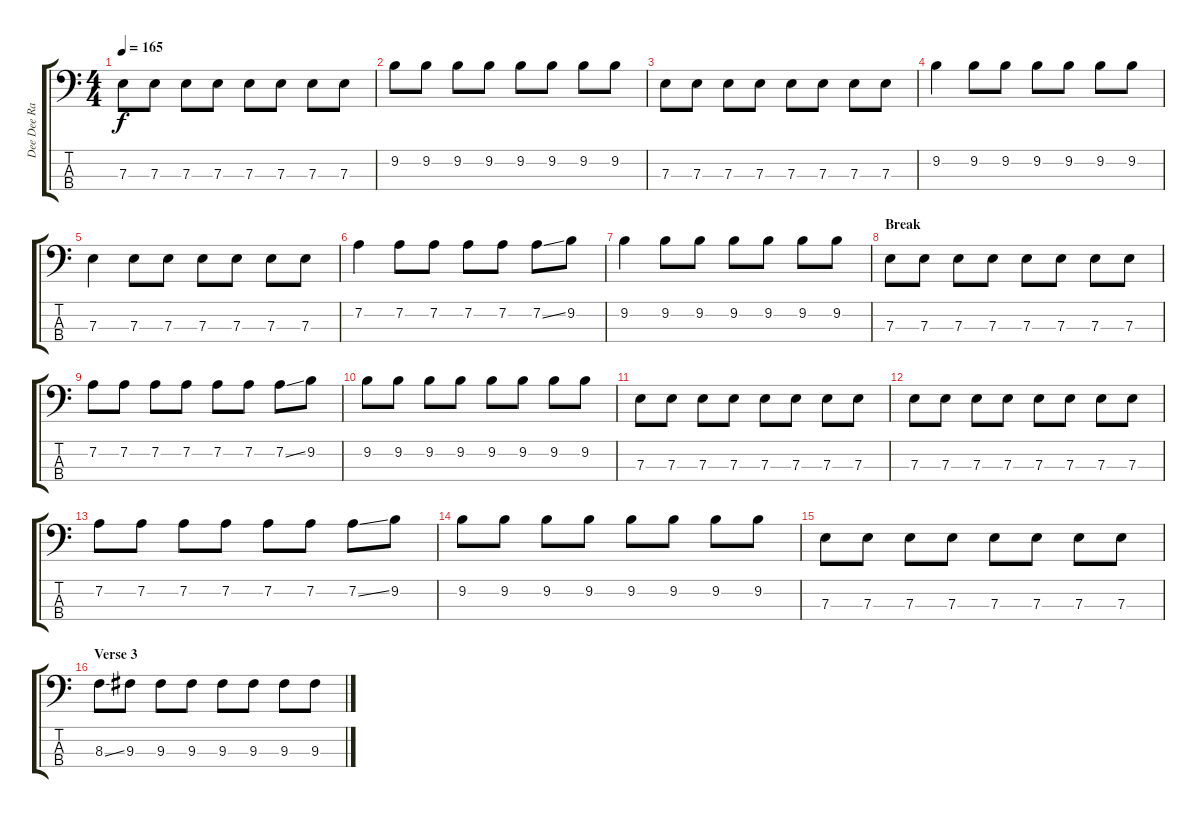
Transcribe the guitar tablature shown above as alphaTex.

\track ("Dee Dee Ramone\n" "Dee Dee Ra") {instrument electricbasspick}
\staff {score tabs}
\tuning (G2 D2 A1 E1) {hide}
\ts (4 4)
\tempo 165
\clef f4
\ks c
7.3.8{dy f} 7.3.8 7.3.8 7.3.8 7.3.8 7.3.8 7.3.8 7.3.8 |
9.2.8 9.2.8 9.2.8 9.2.8 9.2.8 9.2.8 9.2.8 9.2.8 |
7.3.8 7.3.8 7.3.8 7.3.8 7.3.8 7.3.8 7.3.8 7.3.8 |
9.2.4 9.2.8 9.2.8 9.2.8 9.2.8 9.2.8 9.2.8 |
7.3.4 7.3.8 7.3.8 7.3.8 7.3.8 7.3.8 7.3.8 |
7.2.4 7.2.8 7.2.8 7.2.8 7.2.8 7.2{ss}.8 9.2.8 |
9.2.4 9.2.8 9.2.8 9.2.8 9.2.8 9.2.8 9.2.8 |
\section ("" "Break")
7.3.8 7.3.8 7.3.8 7.3.8 7.3.8 7.3.8 7.3.8 7.3.8 |
7.2.8 7.2.8 7.2.8 7.2.8 7.2.8 7.2.8 7.2{ss}.8 9.2.8 |
9.2.8 9.2.8 9.2.8 9.2.8 9.2.8 9.2.8 9.2.8 9.2.8 |
7.3.8 7.3.8 7.3.8 7.3.8 7.3.8 7.3.8 7.3.8 7.3.8 |
7.3.8 7.3.8 7.3.8 7.3.8 7.3.8 7.3.8 7.3.8 7.3.8 |
7.2.8 7.2.8 7.2.8 7.2.8 7.2.8 7.2.8 7.2{ss}.8 9.2.8 |
9.2.8 9.2.8 9.2.8 9.2.8 9.2.8 9.2.8 9.2.8 9.2.8 |
7.3.8 7.3.8 7.3.8 7.3.8 7.3.8 7.3.8 7.3.8 7.3.8 |
\section ("" "Verse 3")
8.3{ss}.8 9.3.8 9.3.8 9.3.8 9.3.8 9.3.8 9.3.8 9.3.8
